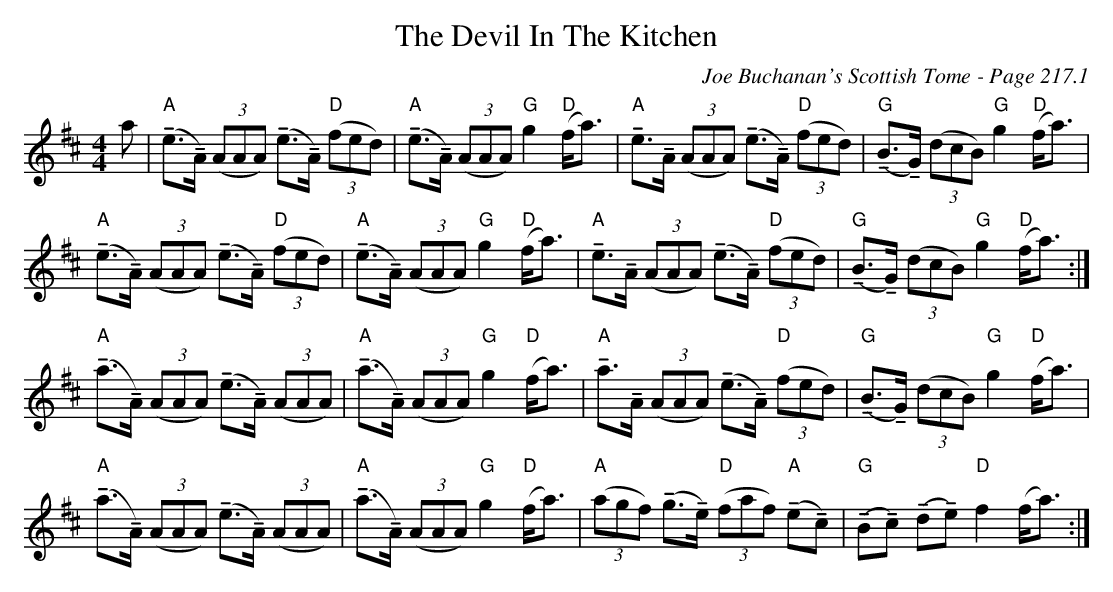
X:1
T:Devil In The Kitchen, The
C:Joe Buchanan's Scottish Tome - Page 217.1
U:T=!tenuto!
L:1/8
M:4/4
K:D
a | "A"(Te>TA) ((3AAA) (Te>TA) "D"((3fed) | "A"(Te>TA) ((3AAA) "G"g2 "D"(f<a) | "A"Te>TA ((3AAA) (Te>TA) "D"((3fed) | "G"(TB>TG) ((3dcB) "G"g2 "D"(f<a) |
"A"(Te>TA) ((3AAA) (Te>TA) "D"((3fed) | "A"(Te>TA) ((3AAA) "G"g2 "D"(f<a) | "A"Te>TA ((3AAA) (Te>TA) "D"((3fed) | "G"(TB>TG) ((3dcB) "G"g2 "D"(f<a) :|
"A"(Ta>TA) ((3AAA) (Te>TA) ((3AAA) | "A"(Ta>TA) ((3AAA) "G"g2 "D"(f<a) | "A"Ta>TA ((3AAA) (Te>TA) "D"((3fed) | "G"(TB>TG) ((3dcB) "G"g2 "D"(f<a) |
"A"(Ta>TA) ((3AAA) (Te>TA) ((3AAA) | "A"(Ta>TA) ((3AAA) "G"g2 "D"(f<a) | "A"((3agf) (Tg>Te) "D"((3faf) "A"(TeTc) | "G"T(BTc) T(dTe) "D"f2 (f<a) :|
